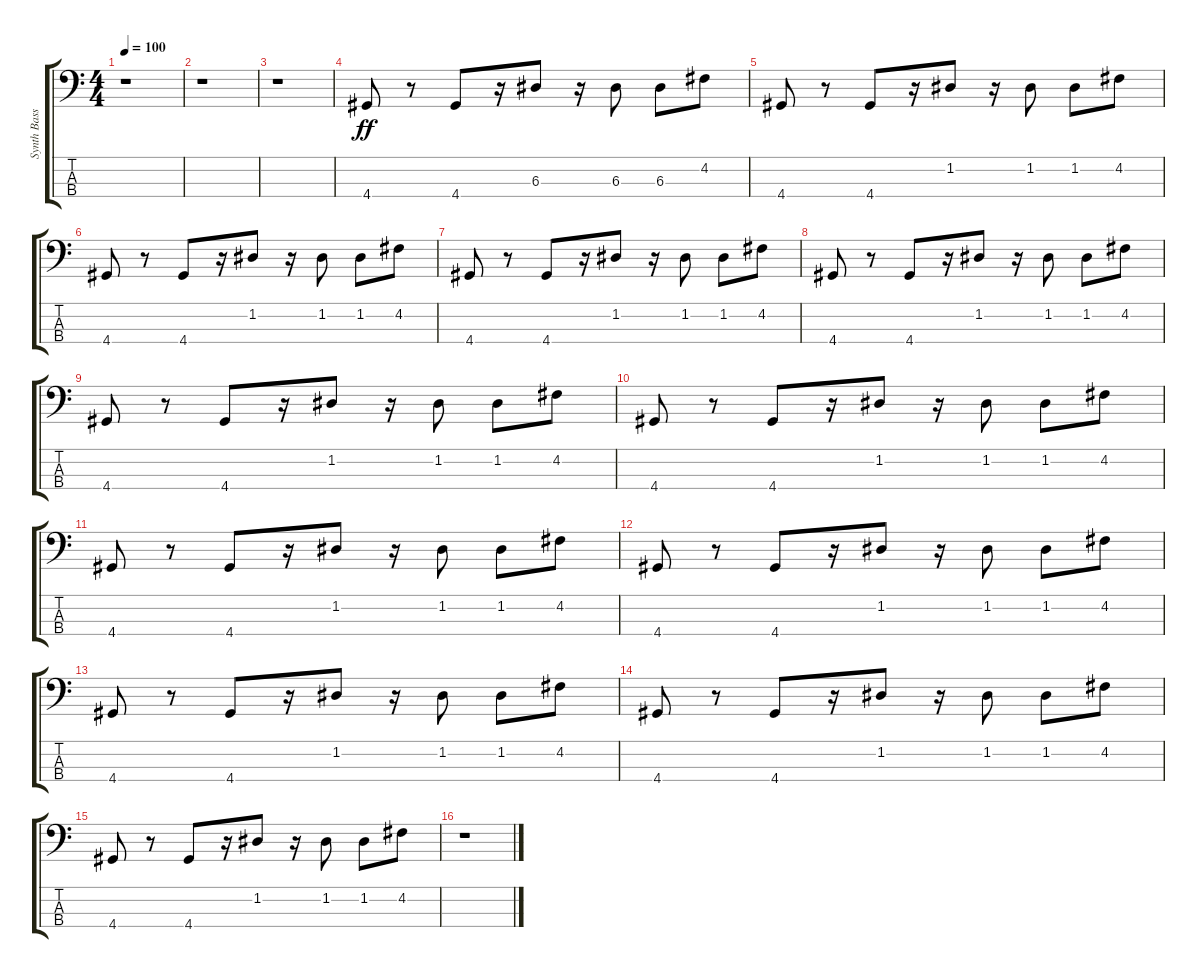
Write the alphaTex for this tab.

\track ("Synth Bass" "Synth Bass") {instrument synthbass2}
\staff {score tabs}
\tuning (G2 D2 A1 E1) {hide}
\ts (4 4)
\tempo 100
\clef f4
\ks c
r.1{dy ff} |
r.1 |
r.1 |
4.4.8 r.8 4.4.8 r.16 6.3.8 r.16 6.3.8 6.3.8 4.2.8 |
4.4.8 r.8 4.4.8 r.16 1.2.8 r.16 1.2.8 1.2.8 4.2.8 |
4.4.8 r.8 4.4.8 r.16 1.2.8 r.16 1.2.8 1.2.8 4.2.8 |
4.4.8 r.8 4.4.8 r.16 1.2.8 r.16 1.2.8 1.2.8 4.2.8 |
4.4.8 r.8 4.4.8 r.16 1.2.8 r.16 1.2.8 1.2.8 4.2.8 |
4.4.8 r.8 4.4.8 r.16 1.2.8 r.16 1.2.8 1.2.8 4.2.8 |
4.4.8 r.8 4.4.8 r.16 1.2.8 r.16 1.2.8 1.2.8 4.2.8 |
4.4.8 r.8 4.4.8 r.16 1.2.8 r.16 1.2.8 1.2.8 4.2.8 |
4.4.8 r.8 4.4.8 r.16 1.2.8 r.16 1.2.8 1.2.8 4.2.8 |
4.4.8 r.8 4.4.8 r.16 1.2.8 r.16 1.2.8 1.2.8 4.2.8 |
4.4.8 r.8 4.4.8 r.16 1.2.8 r.16 1.2.8 1.2.8 4.2.8 |
4.4.8 r.8 4.4.8 r.16 1.2.8 r.16 1.2.8 1.2.8 4.2.8 |
r.1
